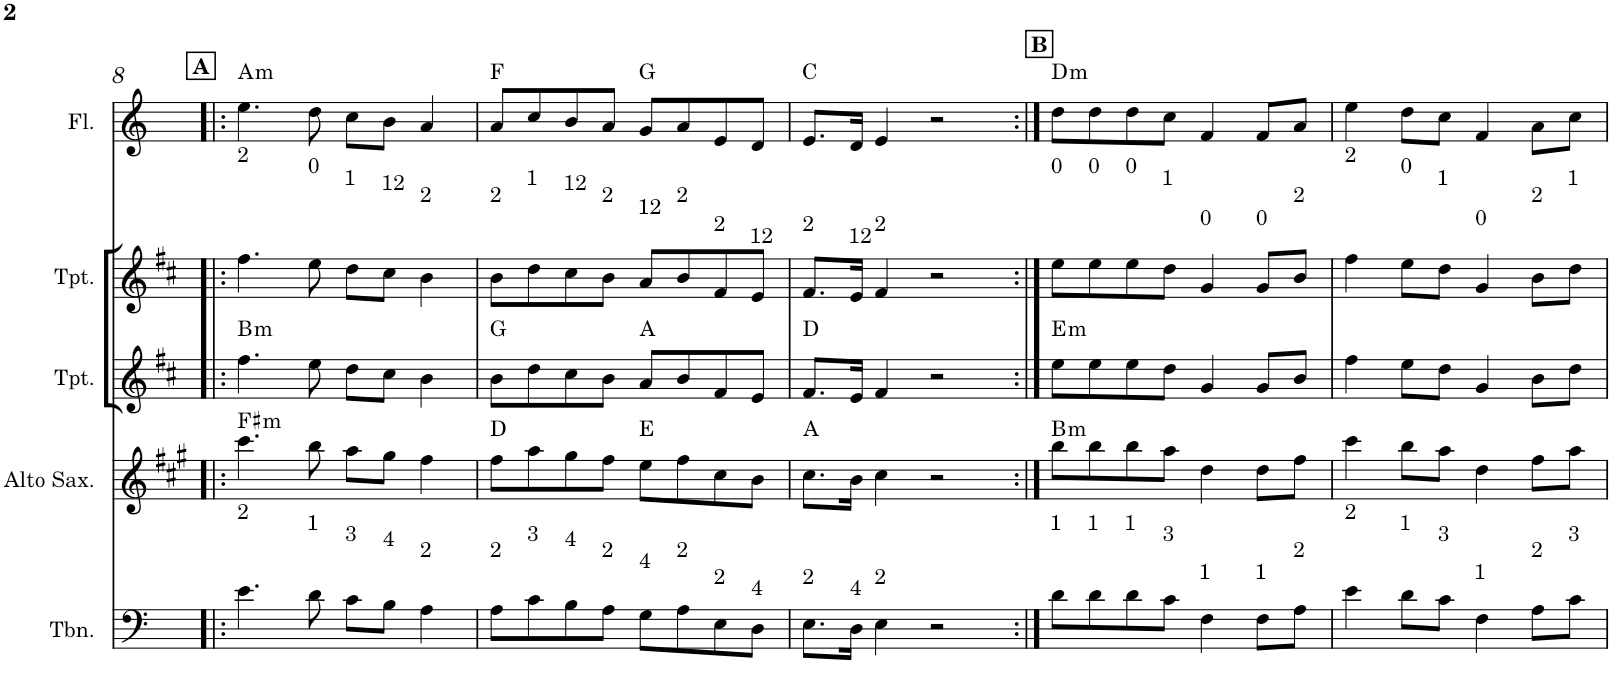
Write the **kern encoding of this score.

**kern	**kern	**harte	**kern	**harte	**kern	**kern	**harte
*part5	*part4	*part4	*part3	*part3	*part2	*part1	*part1
*staff5	*staff4	*	*staff3	*	*staff2	*staff1	*
*I"C clavF	*I"Eb	*	*I"Bb	*	*I"Bb - Pirata	*I"C clavG	*
!!LO:PB:g=z
*clefF4	*clefG2	*	*clefG2	*	*clefG2	*clefG2	*
*	*Trd5c9	*	*Trd1c2	*	*Trd1c2	*	*
*k[]	*k[f#c#g#]	*	*k[f#c#]	*	*k[f#c#]	*k[]	*
*M4/4	*M4/4	*	*M4/4	*	*M4/4	*M4/4	*
!!LO:REH:place=s1:a:B:cj:t=A
=8!|:	=8!|:	=8!|:	=8!|:	=8!|:	=8!|:	=8!|:	=8!|:
!	!	!	!	!	!LO:TX:a:t=2	!	!
!LO:TX:a:t=2	!	!LO:H:kt=m	!	!LO:H:kt=m	!	!	!LO:H:kt=m
4.e\	4.ccc#\	F#:min	4.ff#\	B:min	4.ff#\	4.ee\	A:min
!	!	!	!	!	!LO:TX:a:t=0	!	!
!LO:TX:a:t=1	!	!	!	!	!	!	!
8d\	8bb\	.	8ee\	.	8ee\	8dd\	.
!	!	!	!	!	!LO:TX:a:t=1	!	!
!LO:TX:a:t=3	!	!	!	!	!	!	!
8c\L	8aa\L	.	8dd\L	.	8dd\L	8cc\L	.
!	!	!	!	!	!LO:TX:a:t=12	!	!
!LO:TX:a:t=4	!	!	!	!	!	!	!
8B\J	8gg#\J	.	8cc#\J	.	8cc#\J	8b\J	.
!	!	!	!	!	!LO:TX:a:t=2	!	!
!LO:TX:a:t=2	!	!	!	!	!	!	!
4A\	4ff#\	.	4b\	.	4b\	4a/	.
=9	=9	=9	=9	=9	=9	=9	=9
!	!	!	!	!	!LO:TX:a:t=2	!	!
!LO:TX:a:t=2	!	!	!	!	!	!	!
8A\L	8ff#\L	D:maj	8b\L	G:maj	8b\L	8a/L	F:maj
!	!	!	!	!	!LO:TX:a:t=1	!	!
!LO:TX:a:t=3	!	!	!	!	!	!	!
8c\	8aa\	.	8dd\	.	8dd\	8cc/	.
!	!	!	!	!	!LO:TX:a:t=12	!	!
!LO:TX:a:t=4	!	!	!	!	!	!	!
8B\	8gg#\	.	8cc#\	.	8cc#\	8b/	.
!	!	!	!	!	!LO:TX:a:t=2	!	!
!LO:TX:a:t=2	!	!	!	!	!	!	!
8A\J	8ff#\J	.	8b\J	.	8b\J	8a/J	.
!	!	!	!	!	!LO:TX:a:t=12	!	!
!LO:TX:a:t=4	!	!	!	!	!	!	!
8G\L	8ee\L	E:maj	8a/L	A:maj	8a/L	8g/L	G:maj
!	!	!	!	!	!LO:TX:a:t=2	!	!
!LO:TX:a:t=2	!	!	!	!	!	!	!
8A\	8ff#\	.	8b/	.	8b/	8a/	.
!	!	!	!	!	!LO:TX:a:t=2	!	!
!LO:TX:a:t=2	!	!	!	!	!	!	!
8E\	8cc#\	.	8f#/	.	8f#/	8e/	.
!	!	!	!	!	!LO:TX:a:t=12	!	!
!LO:TX:a:t=4	!	!	!	!	!	!	!
8D\J	8b\J	.	8e/J	.	8e/J	8d/J	.
=10	=10	=10	=10	=10	=10	=10	=10
!	!	!	!	!	!LO:TX:a:t=2	!	!
!LO:TX:a:t=2	!	!	!	!	!	!	!
8.E\L	8.cc#\L	A:maj	8.f#/L	D:maj	8.f#/L	8.e/L	C:maj
!	!	!	!	!	!LO:TX:a:t=12	!	!
!LO:TX:a:t=4	!	!	!	!	!	!	!
16D\Jk	16b\Jk	.	16e/Jk	.	16e/Jk	16d/Jk	.
!	!	!	!	!	!LO:TX:a:t=2	!	!
!LO:TX:a:t=2	!	!	!	!	!	!	!
4E\	4cc#\	.	4f#/	.	4f#/	4e/	.
2r	2r	.	2r	.	2r	2r	.
!!LO:REH:place=s1:a:B:cj:t=B
=11:|!	=11:|!	=11:|!	=11:|!	=11:|!	=11:|!	=11:|!	=11:|!
!	!	!	!	!	!LO:TX:a:t=0	!	!
!LO:TX:a:t=1	!	!LO:H:kt=m	!	!LO:H:kt=m	!	!	!LO:H:kt=m
8d\L	8bb\L	B:min	8ee\L	E:min	8ee\L	8dd\L	D:min
!	!	!	!	!	!LO:TX:a:t=0	!	!
!LO:TX:a:t=1	!	!	!	!	!	!	!
8d\	8bb\	.	8ee\	.	8ee\	8dd\	.
!	!	!	!	!	!LO:TX:a:t=0	!	!
!LO:TX:a:t=1	!	!	!	!	!	!	!
8d\	8bb\	.	8ee\	.	8ee\	8dd\	.
!	!	!	!	!	!LO:TX:a:t=1	!	!
!LO:TX:a:t=3	!	!	!	!	!	!	!
8c\J	8aa\J	.	8dd\J	.	8dd\J	8cc\J	.
!	!	!	!	!	!LO:TX:a:t=0	!	!
!LO:TX:a:t=1	!	!	!	!	!	!	!
4F\	4dd\	.	4g/	.	4g/	4f/	.
!	!	!	!	!	!LO:TX:a:t=0	!	!
!LO:TX:a:t=1	!	!	!	!	!	!	!
8F\L	8dd\L	.	8g/L	.	8g/L	8f/L	.
!	!	!	!	!	!LO:TX:a:t=2	!	!
!LO:TX:a:t=2	!	!	!	!	!	!	!
8A\J	8ff#\J	.	8b/J	.	8b/J	8a/J	.
=12	=12	=12	=12	=12	=12	=12	=12
!	!	!	!	!	!LO:TX:a:t=2	!	!
!LO:TX:a:t=2	!	!	!	!	!	!	!
4e\	4ccc#\	.	4ff#\	.	4ff#\	4ee\	.
!	!	!	!	!	!LO:TX:a:t=0	!	!
!LO:TX:a:t=1	!	!	!	!	!	!	!
8d\L	8bb\L	.	8ee\L	.	8ee\L	8dd\L	.
!	!	!	!	!	!LO:TX:a:t=1	!	!
!LO:TX:a:t=3	!	!	!	!	!	!	!
8c\J	8aa\J	.	8dd\J	.	8dd\J	8cc\J	.
!	!	!	!	!	!LO:TX:a:t=0	!	!
!LO:TX:a:t=1	!	!	!	!	!	!	!
4F\	4dd\	.	4g/	.	4g/	4f/	.
!	!	!	!	!	!LO:TX:a:t=2	!	!
!LO:TX:a:t=2	!	!	!	!	!	!	!
8A\L	8ff#\L	.	8b\L	.	8b\L	8a\L	.
!	!	!	!	!	!LO:TX:a:t=1	!	!
!LO:TX:a:t=3	!	!	!	!	!	!	!
8c\J	8aa\J	.	8dd\J	.	8dd\J	8cc\J	.
=	=	=	=	=	=	=	=
*-	*-	*-	*-	*-	*-	*-	*-
